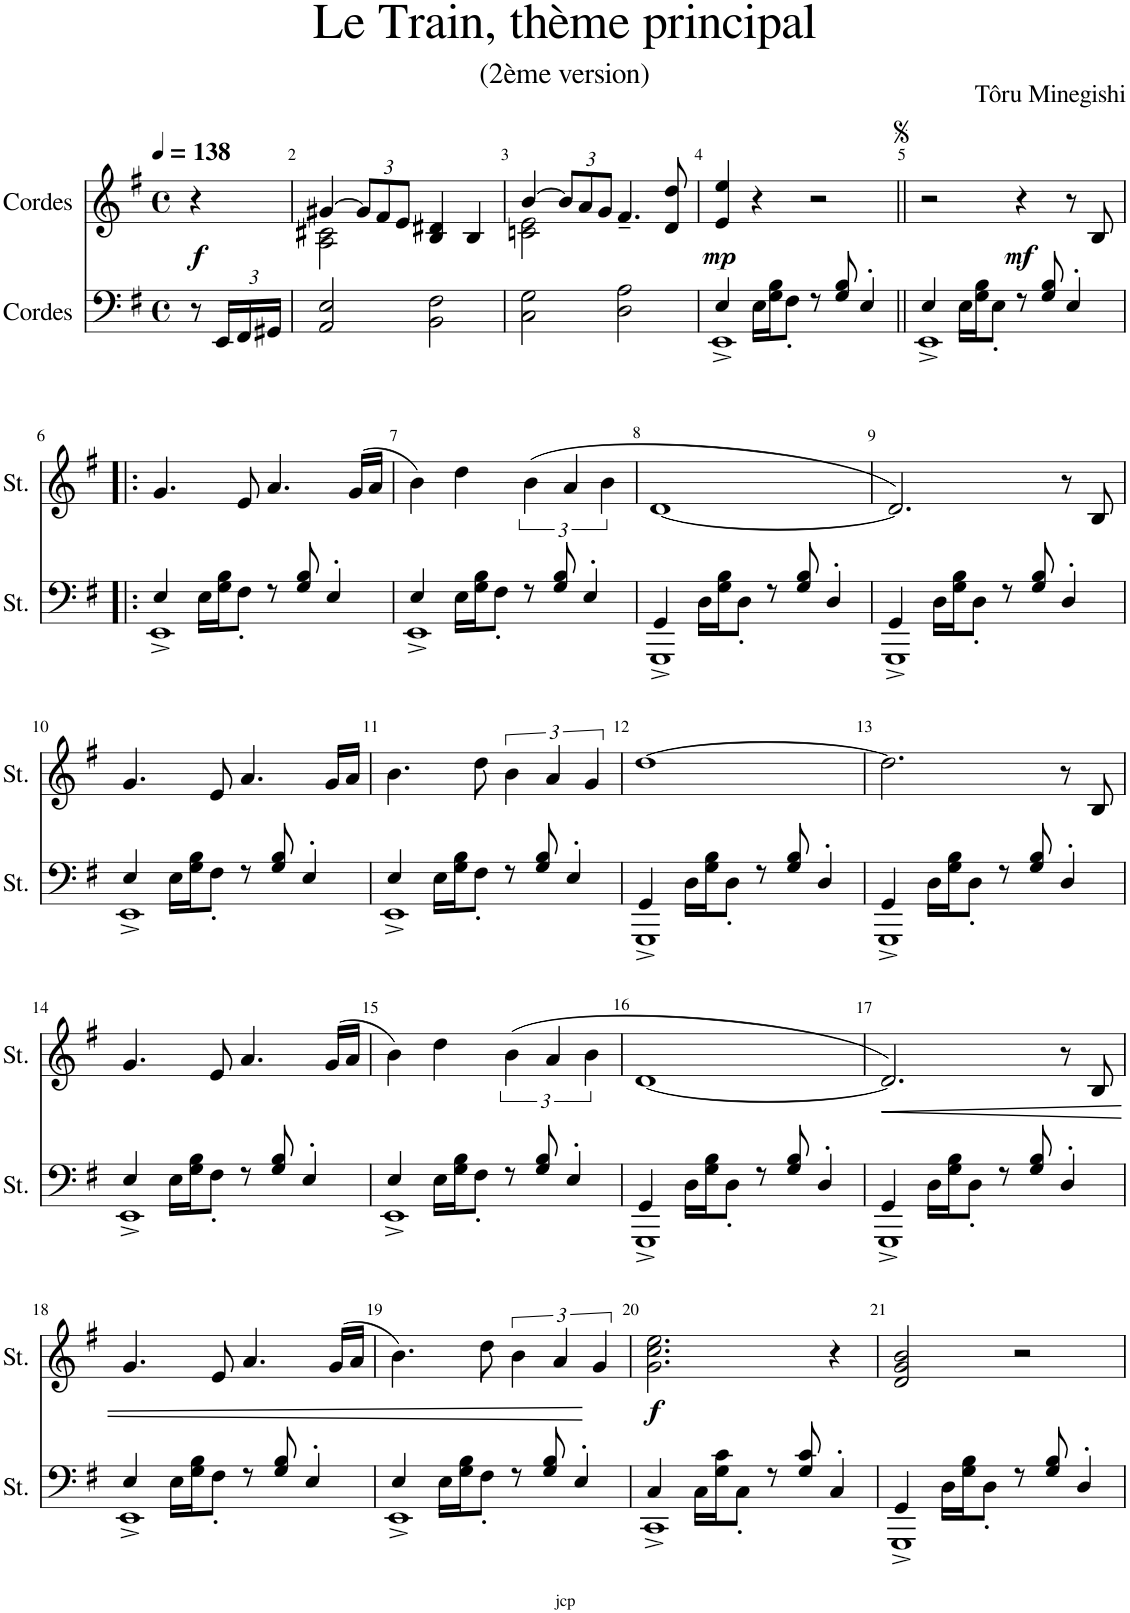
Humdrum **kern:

**kern	**kern	**dynam
*part2	*part1	*part1
*staff2	*staff1	*staff1
*I"Cordes	*I"Cordes	*
*clefF4	*clefG2	*
*k[f#]	*k[f#]	*
*M4/4	*M4/4	*
*met(c)	*met(c)	*
*MM138	*MM138	*
=1	=1	=1
!	!	!LO:DY:b
8r	4r	f
*Xbrackettup	*	*
24EE/LL	.	.
24FF#/	.	.
24GG#X/JJ	.	.
=2	=2	=2
*	*^	*
2AA/ 2E/	[4g#X/	2A\ 2c#X\	.
*	*Xbrackettup	*	*
.	12g#/L]	.	.
.	12f#/	.	.
.	12e/J	.	.
2BB\ 2F#\	4B/ 4d#X/	2ryy	.
.	4B/	.	.
=3	=3	=3	=3
2C\ 2G\	[4b/	2cn\ 2e\	.
.	12b/L]	.	.
.	12a/	.	.
.	12g/J	.	.
2D\ 2A\	4.f#~/	2ryy	.
.	8d/ 8dd/	.	.
*	*v	*v	*
=4	=4	=4
*^	*	*
!	!	!	!LO:DY:b
4E/	1EE^	4e/ 4ee/	mp
16E\LL	.	4r	.
16G\ 16B\J	.	.	.
8F#'\J	.	.	.
8r	.	2r	.
8G/ 8B/	.	.	.
4E'/	.	.	.
=5||	=5||	=5||	=5||
4E/	1EE^	2r	.
16E\LL	.	.	.
16G\ 16B\J	.	.	.
8E'\J	.	.	.
!	!	!	!LO:DY:b
8r	.	4r	mf
8G/ 8B/	.	.	.
4E'/	.	8r	.
.	.	8B/	.
!!LO:LB:g=z
=6!|:	=6!|:	=6!|:	=6!|:
4E/	1EE^	4.g/	.
16E\LL	.	.	.
16G\ 16B\J	.	.	.
8F#'\J	.	8e/	.
8r	.	4.a/	.
8G/ 8B/	.	.	.
4E'/	.	.	.
.	.	(>16g/LL	.
.	.	16a/JJ	.
=7	=7	=7	=7
4E/	1EE^	4b\)	.
16E\LL	.	4dd\	.
16G\ 16B\J	.	.	.
8F#'\J	.	.	.
*	*	*brackettup	*
8r	.	(6b\	.
8G/ 8B/	.	.	.
.	.	6a/	.
4E'/	.	.	.
.	.	6b\	.
=8	=8	=8	=8
4GG/	1GGG^	[1d	.
16D\LL	.	.	.
16G\ 16B\J	.	.	.
8D'\J	.	.	.
8r	.	.	.
8G/ 8B/	.	.	.
4D'/	.	.	.
=9	=9	=9	=9
4GG/	1GGG^	2.d/])	.
16D\LL	.	.	.
16G\ 16B\J	.	.	.
8D'\J	.	.	.
8r	.	.	.
8G/ 8B/	.	.	.
4D'/	.	8r	.
.	.	8B/	.
!!LO:LB:g=z
=10	=10	=10	=10
4E/	1EE^	4.g/	.
16E\LL	.	.	.
16G\ 16B\J	.	.	.
8F#'\J	.	8e/	.
8r	.	4.a/	.
8G/ 8B/	.	.	.
4E'/	.	.	.
.	.	16g/LL	.
.	.	16a/JJ	.
=11	=11	=11	=11
4E/	1EE^	4.b\	.
16E\LL	.	.	.
16G\ 16B\J	.	.	.
8F#'\J	.	8dd\	.
8r	.	6b\	.
8G/ 8B/	.	.	.
.	.	6a/	.
4E'/	.	.	.
.	.	6g/	.
=12	=12	=12	=12
4GG/	1GGG^	[1dd	.
16D\LL	.	.	.
16G\ 16B\J	.	.	.
8D'\J	.	.	.
8r	.	.	.
8G/ 8B/	.	.	.
4D'/	.	.	.
=13	=13	=13	=13
4GG/	1GGG^	2.dd\]	.
16D\LL	.	.	.
16G\ 16B\J	.	.	.
8D'\J	.	.	.
8r	.	.	.
8G/ 8B/	.	.	.
4D'/	.	8r	.
.	.	8B/	.
!!LO:LB:g=z
=14	=14	=14	=14
4E/	1EE^	4.g/	.
16E\LL	.	.	.
16G\ 16B\J	.	.	.
8F#'\J	.	8e/	.
8r	.	4.a/	.
8G/ 8B/	.	.	.
4E'/	.	.	.
.	.	(>16g/LL	.
.	.	16a/JJ	.
=15	=15	=15	=15
4E/	1EE^	4b\)	.
16E\LL	.	4dd\	.
16G\ 16B\J	.	.	.
8F#'\J	.	.	.
8r	.	(6b\	.
8G/ 8B/	.	.	.
.	.	6a/	.
4E'/	.	.	.
.	.	6b\	.
=16	=16	=16	=16
4GG/	1GGG^	[1d	.
16D\LL	.	.	.
16G\ 16B\J	.	.	.
8D'\J	.	.	.
8r	.	.	.
8G/ 8B/	.	.	.
4D'/	.	.	.
=17	=17	=17	=17
!	!	!	!LO:HP:b
4GG/	1GGG^	2.d/])	<
16D\LL	.	.	.
16G\ 16B\J	.	.	.
8D'\J	.	.	.
8r	.	.	.
8G/ 8B/	.	.	.
4D'/	.	8r	.
.	.	8B/	.
!!LO:LB:g=z
=18	=18	=18	=18
4E/	1EE^	4.g/	.
16E\LL	.	.	.
16G\ 16B\J	.	.	.
8F#'\J	.	8e/	.
8r	.	4.a/	.
8G/ 8B/	.	.	.
4E'/	.	.	.
.	.	(>16g/LL	.
.	.	16a/JJ	.
=19	=19	=19	=19
4E/	1EE^	4.b\)	.
16E\LL	.	.	.
16G\ 16B\J	.	.	.
8F#'\J	.	8dd\	.
8r	.	6b\	.
8G/ 8B/	.	.	.
.	.	6a/	.
4E'/	.	.	.
.	.	6g/	[
=20	=20	=20	=20
!	!	!	!LO:DY:b
4C/	1CC^	2.g\ 2.cc\ 2.ee\	f
16C\LL	.	.	.
16G\ 16c\J	.	.	.
8C'\J	.	.	.
8r	.	.	.
8G/ 8c/	.	.	.
4C'/	.	4r	.
=21	=21	=21	=21
4GG/	1GGG^	2d/ 2g/ 2b/	.
16D\LL	.	.	.
16G\ 16B\J	.	.	.
8D'\J	.	.	.
8r	.	2r	.
8G/ 8B/	.	.	.
4D'/	.	.	.
*v	*v	*	*
=	=	=
*-	*-	*-
